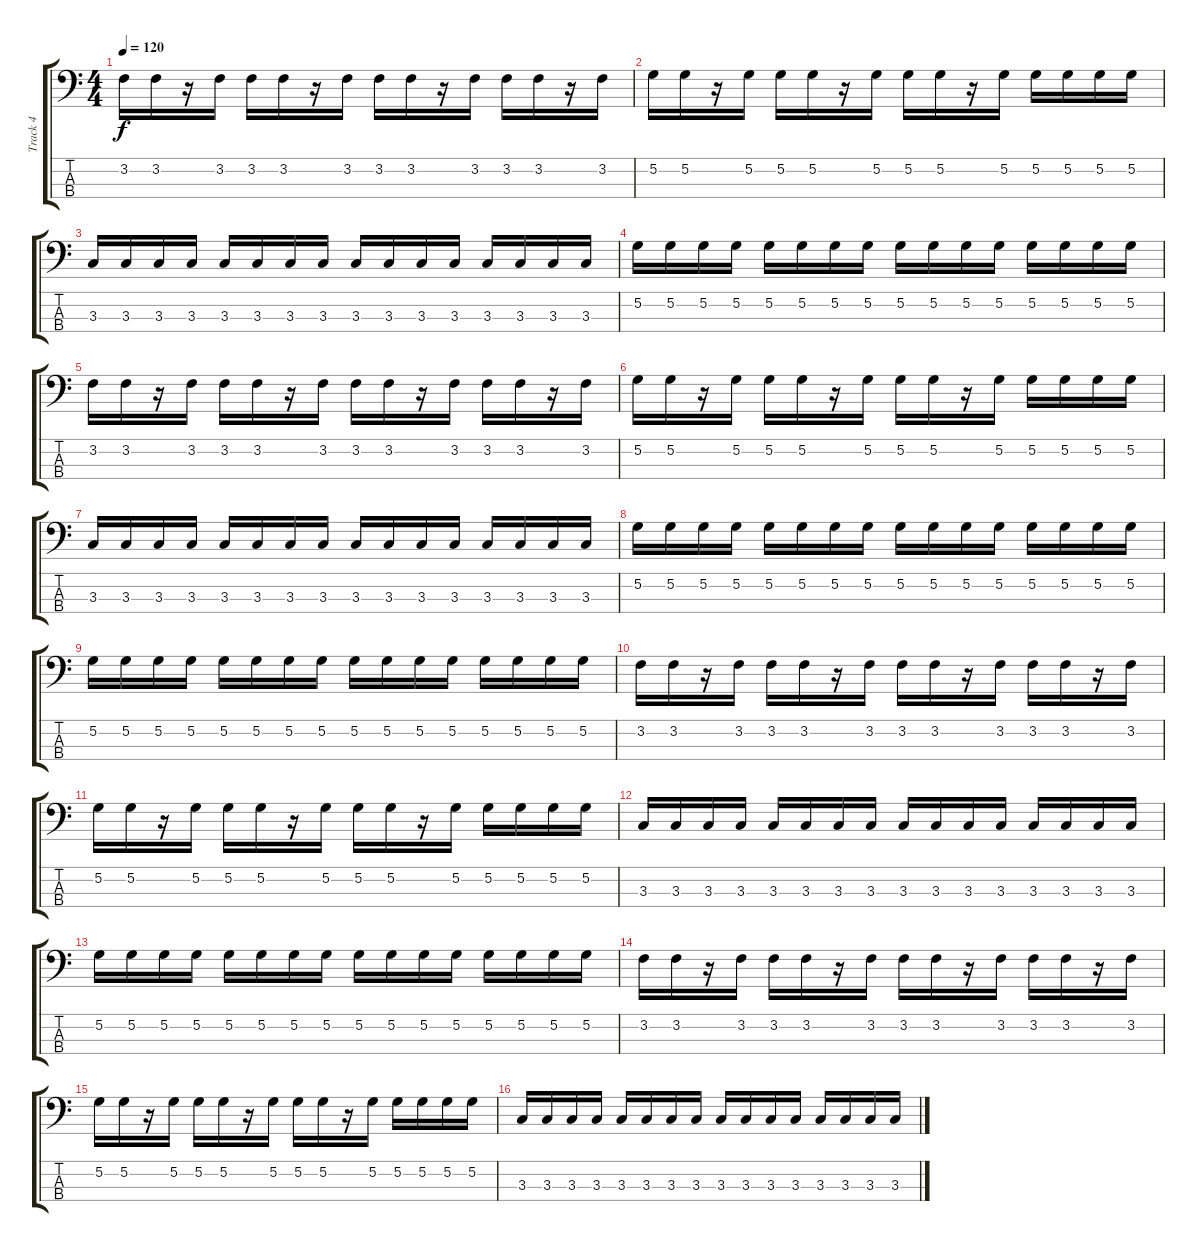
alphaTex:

\track ("Track 4" "Track 4") {instrument electricbassfinger}
\staff {score tabs}
\tuning (G2 D2 A1 E1) {hide}
\ts (4 4)
\tempo 120
\clef f4
\ks c
3.2.16{dy f} 3.2.16 r.16 3.2.16 3.2.16 3.2.16 r.16 3.2.16 3.2.16 3.2.16 r.16 3.2.16 3.2.16 3.2.16 r.16 3.2.16 |
5.2.16 5.2.16 r.16 5.2.16 5.2.16 5.2.16 r.16 5.2.16 5.2.16 5.2.16 r.16 5.2.16 5.2.16 5.2.16 5.2.16 5.2.16 |
3.3.16 3.3.16 3.3.16 3.3.16 3.3.16 3.3.16 3.3.16 3.3.16 3.3.16 3.3.16 3.3.16 3.3.16 3.3.16 3.3.16 3.3.16 3.3.16 |
5.2.16 5.2.16 5.2.16 5.2.16 5.2.16 5.2.16 5.2.16 5.2.16 5.2.16 5.2.16 5.2.16 5.2.16 5.2.16 5.2.16 5.2.16 5.2.16 |
3.2.16 3.2.16 r.16 3.2.16 3.2.16 3.2.16 r.16 3.2.16 3.2.16 3.2.16 r.16 3.2.16 3.2.16 3.2.16 r.16 3.2.16 |
5.2.16 5.2.16 r.16 5.2.16 5.2.16 5.2.16 r.16 5.2.16 5.2.16 5.2.16 r.16 5.2.16 5.2.16 5.2.16 5.2.16 5.2.16 |
3.3.16 3.3.16 3.3.16 3.3.16 3.3.16 3.3.16 3.3.16 3.3.16 3.3.16 3.3.16 3.3.16 3.3.16 3.3.16 3.3.16 3.3.16 3.3.16 |
5.2.16 5.2.16 5.2.16 5.2.16 5.2.16 5.2.16 5.2.16 5.2.16 5.2.16 5.2.16 5.2.16 5.2.16 5.2.16 5.2.16 5.2.16 5.2.16 |
5.2.16 5.2.16 5.2.16 5.2.16 5.2.16 5.2.16 5.2.16 5.2.16 5.2.16 5.2.16 5.2.16 5.2.16 5.2.16 5.2.16 5.2.16 5.2.16 |
3.2.16 3.2.16 r.16 3.2.16 3.2.16 3.2.16 r.16 3.2.16 3.2.16 3.2.16 r.16 3.2.16 3.2.16 3.2.16 r.16 3.2.16 |
5.2.16 5.2.16 r.16 5.2.16 5.2.16 5.2.16 r.16 5.2.16 5.2.16 5.2.16 r.16 5.2.16 5.2.16 5.2.16 5.2.16 5.2.16 |
3.3.16 3.3.16 3.3.16 3.3.16 3.3.16 3.3.16 3.3.16 3.3.16 3.3.16 3.3.16 3.3.16 3.3.16 3.3.16 3.3.16 3.3.16 3.3.16 |
5.2.16 5.2.16 5.2.16 5.2.16 5.2.16 5.2.16 5.2.16 5.2.16 5.2.16 5.2.16 5.2.16 5.2.16 5.2.16 5.2.16 5.2.16 5.2.16 |
3.2.16 3.2.16 r.16 3.2.16 3.2.16 3.2.16 r.16 3.2.16 3.2.16 3.2.16 r.16 3.2.16 3.2.16 3.2.16 r.16 3.2.16 |
5.2.16 5.2.16 r.16 5.2.16 5.2.16 5.2.16 r.16 5.2.16 5.2.16 5.2.16 r.16 5.2.16 5.2.16 5.2.16 5.2.16 5.2.16 |
3.3.16 3.3.16 3.3.16 3.3.16 3.3.16 3.3.16 3.3.16 3.3.16 3.3.16 3.3.16 3.3.16 3.3.16 3.3.16 3.3.16 3.3.16 3.3.16
